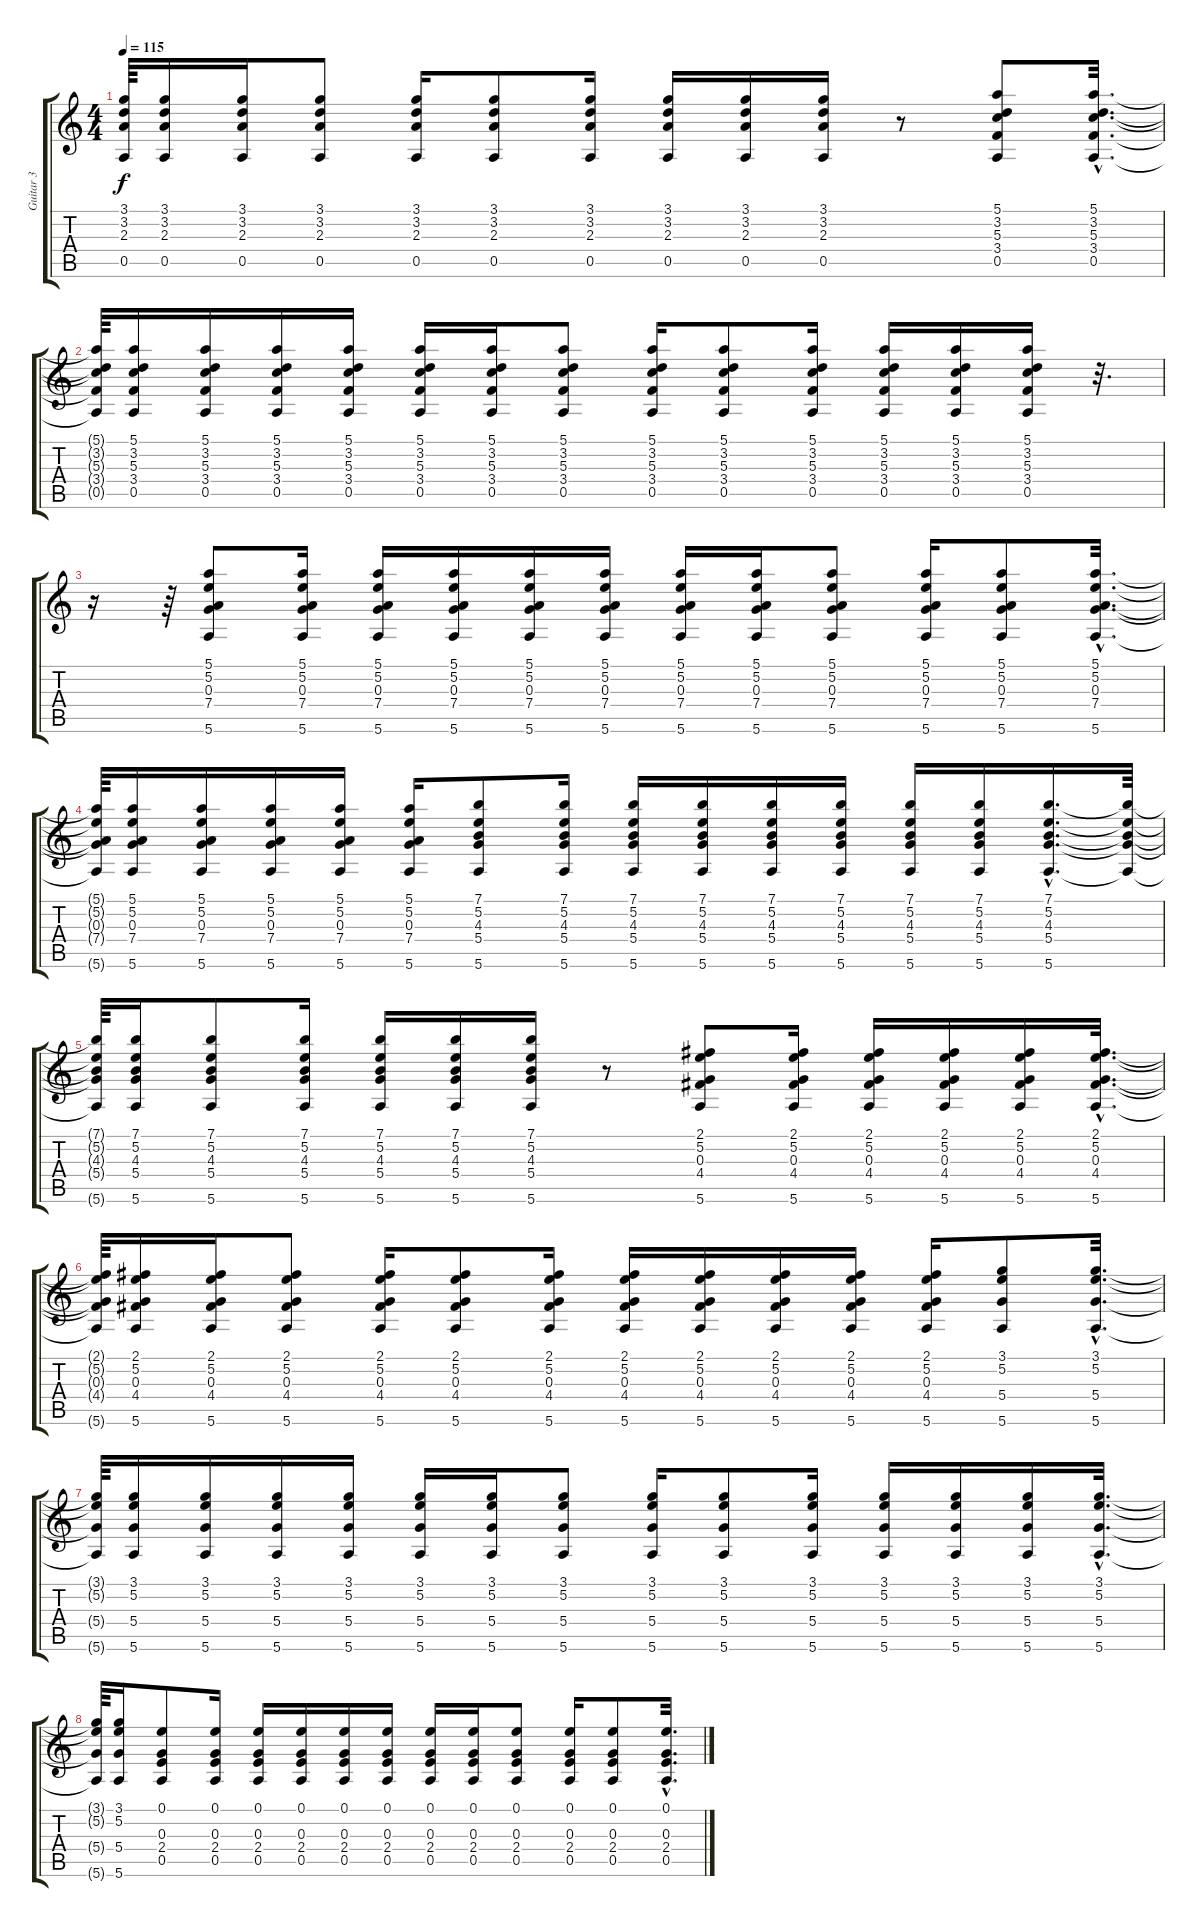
\track ("Guitar 3  - Petrucci" "Guitar 3  ") {instrument distortionguitar}
\staff {score tabs}
\tuning (E4 B3 G3 D3 A2 E2) {hide}
\ts (4 4)
\tempo 115
\clef g2
\ks c
(3.1{t} 3.2{t} 2.3{t} 0.5{t}).64{dy f} (3.1 3.2 2.3 0.5).16 (3.1 3.2 2.3 0.5).16 (3.1 3.2 2.3 0.5).8 (3.1 3.2 2.3 0.5).16 (3.1 3.2 2.3 0.5).8 (3.1 3.2 2.3 0.5).16 (3.1 3.2 2.3 0.5).16 (3.1 3.2 2.3 0.5).16 (3.1 3.2 2.3 0.5).16 r.8 (5.1 3.2 5.3 3.4 0.5).8 (5.1{hac} 3.2{hac} 5.3{hac} 3.4{hac} 0.5{hac}).32{d} |
(5.1{t} 3.2{t} 5.3{t} 3.4{t} 0.5{t}).64 (5.1 3.2 5.3 3.4 0.5).16 (5.1 3.2 5.3 3.4 0.5).16 (5.1 3.2 5.3 3.4 0.5).16 (5.1 3.2 5.3 3.4 0.5).16 (5.1 3.2 5.3 3.4 0.5).16 (5.1 3.2 5.3 3.4 0.5).16 (5.1 3.2 5.3 3.4 0.5).8 (5.1 3.2 5.3 3.4 0.5).16 (5.1 3.2 5.3 3.4 0.5).8 (5.1 3.2 5.3 3.4 0.5).16 (5.1 3.2 5.3 3.4 0.5).16 (5.1 3.2 5.3 3.4 0.5).16 (5.1 3.2 5.3 3.4 0.5).16 r.32{d} |
r.16 r.64 (5.1 5.2 0.3 7.4 5.6).8 (5.1 5.2 0.3 7.4 5.6).16 (5.1 5.2 0.3 7.4 5.6).16 (5.1 5.2 0.3 7.4 5.6).16 (5.1 5.2 0.3 7.4 5.6).16 (5.1 5.2 0.3 7.4 5.6).16 (5.1 5.2 0.3 7.4 5.6).16 (5.1 5.2 0.3 7.4 5.6).16 (5.1 5.2 0.3 7.4 5.6).8 (5.1 5.2 0.3 7.4 5.6).16 (5.1 5.2 0.3 7.4 5.6).8 (5.1{hac} 5.2{hac} 0.3{hac} 7.4{hac} 5.6{hac}).32{d} |
(5.1{t} 5.2{t} 0.3{t} 7.4{t} 5.6{t}).64 (5.1 5.2 0.3 7.4 5.6).16 (5.1 5.2 0.3 7.4 5.6).16 (5.1 5.2 0.3 7.4 5.6).16 (5.1 5.2 0.3 7.4 5.6).16 (5.1 5.2 0.3 7.4 5.6).16 (7.1 5.2 4.3 5.4 5.6).8 (7.1 5.2 4.3 5.4 5.6).16 (7.1 5.2 4.3 5.4 5.6).16 (7.1 5.2 4.3 5.4 5.6).16 (7.1 5.2 4.3 5.4 5.6).16 (7.1 5.2 4.3 5.4 5.6).16 (7.1 5.2 4.3 5.4 5.6).16 (7.1 5.2 4.3 5.4 5.6).16 (7.1{hac} 5.2{hac} 4.3{hac} 5.4{hac} 5.6{hac}).16{d} (7.1{t} 5.2{t} 4.3{t} 5.4{t} 5.6{t}).64 |
(7.1{t} 5.2{t} 4.3{t} 5.4{t} 5.6{t}).64 (7.1 5.2 4.3 5.4 5.6).16 (7.1 5.2 4.3 5.4 5.6).8 (7.1 5.2 4.3 5.4 5.6).16 (7.1 5.2 4.3 5.4 5.6).16 (7.1 5.2 4.3 5.4 5.6).16 (7.1 5.2 4.3 5.4 5.6).16 r.8 (2.1 5.2 0.3 4.4 5.6).8 (2.1 5.2 0.3 4.4 5.6).16 (2.1 5.2 0.3 4.4 5.6).16 (2.1 5.2 0.3 4.4 5.6).16 (2.1 5.2 0.3 4.4 5.6).16 (2.1{hac} 5.2{hac} 0.3{hac} 4.4{hac} 5.6{hac}).32{d} |
(2.1{t} 5.2{t} 0.3{t} 4.4{t} 5.6{t}).64 (2.1 5.2 0.3 4.4 5.6).16 (2.1 5.2 0.3 4.4 5.6).16 (2.1 5.2 0.3 4.4 5.6).8 (2.1 5.2 0.3 4.4 5.6).16 (2.1 5.2 0.3 4.4 5.6).8 (2.1 5.2 0.3 4.4 5.6).16 (2.1 5.2 0.3 4.4 5.6).16 (2.1 5.2 0.3 4.4 5.6).16 (2.1 5.2 0.3 4.4 5.6).16 (2.1 5.2 0.3 4.4 5.6).16 (2.1 5.2 0.3 4.4 5.6).16 (3.1 5.2 5.4 5.6).8 (3.1{hac} 5.2{hac} 5.4{hac} 5.6{hac}).32{d} |
(3.1{t} 5.2{t} 5.4{t} 5.6{t}).64 (3.1 5.2 5.4 5.6).16 (3.1 5.2 5.4 5.6).16 (3.1 5.2 5.4 5.6).16 (3.1 5.2 5.4 5.6).16 (3.1 5.2 5.4 5.6).16 (3.1 5.2 5.4 5.6).16 (3.1 5.2 5.4 5.6).8 (3.1 5.2 5.4 5.6).16 (3.1 5.2 5.4 5.6).8 (3.1 5.2 5.4 5.6).16 (3.1 5.2 5.4 5.6).16 (3.1 5.2 5.4 5.6).16 (3.1 5.2 5.4 5.6).16 (3.1{hac} 5.2{hac} 5.4{hac} 5.6{hac}).32{d} |
(3.1{t} 5.2{t} 5.4{t} 5.6{t}).64 (3.1 5.2 5.4 5.6).16 (0.1 0.3 2.4 0.5).8 (0.1 0.3 2.4 0.5).16 (0.1 0.3 2.4 0.5).16 (0.1 0.3 2.4 0.5).16 (0.1 0.3 2.4 0.5).16 (0.1 0.3 2.4 0.5).16 (0.1 0.3 2.4 0.5).16 (0.1 0.3 2.4 0.5).16 (0.1 0.3 2.4 0.5).8 (0.1 0.3 2.4 0.5).16 (0.1 0.3 2.4 0.5).8 (0.1{hac} 0.3{hac} 2.4{hac} 0.5{hac}).32{d}
